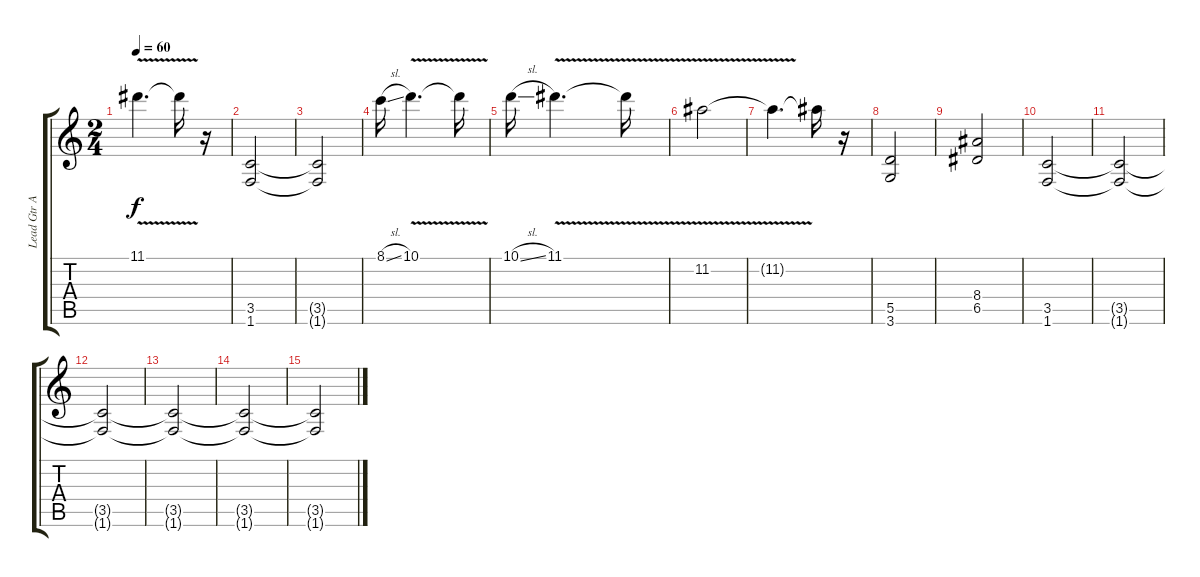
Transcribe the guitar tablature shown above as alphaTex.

\track ("Lead Gtr A" "Lead Gtr A") {instrument overdrivenguitar}
\staff {score tabs}
\tuning (E4 B3 G3 D3 A2 E2) {hide}
\ts (2 4)
\tempo 60
\clef g2
\ks c
11.1{v}.4{d dy f} 11.1{t}.16 r.16 |
(3.5 1.6).2 |
(3.5{t} 1.6{t}).2 |
8.1{sl}.16 10.1{v}.4{d} 10.1{t}.16 |
10.1{sl}.16 11.1{v}.4{d} 11.1{t}.16 |
11.2{v}.2 |
11.2{t}.4{d} 11.2{t}.16 r.16 |
(5.5 3.6).2 |
(8.4 6.5).2 |
(3.5 1.6).2{volume 0} |
(3.5{t} 1.6{t}).2 |
(3.5{t} 1.6{t}).2 |
(3.5{t} 1.6{t}).2 |
(3.5{t} 1.6{t}).2 |
(3.5{t} 1.6{t}).2
